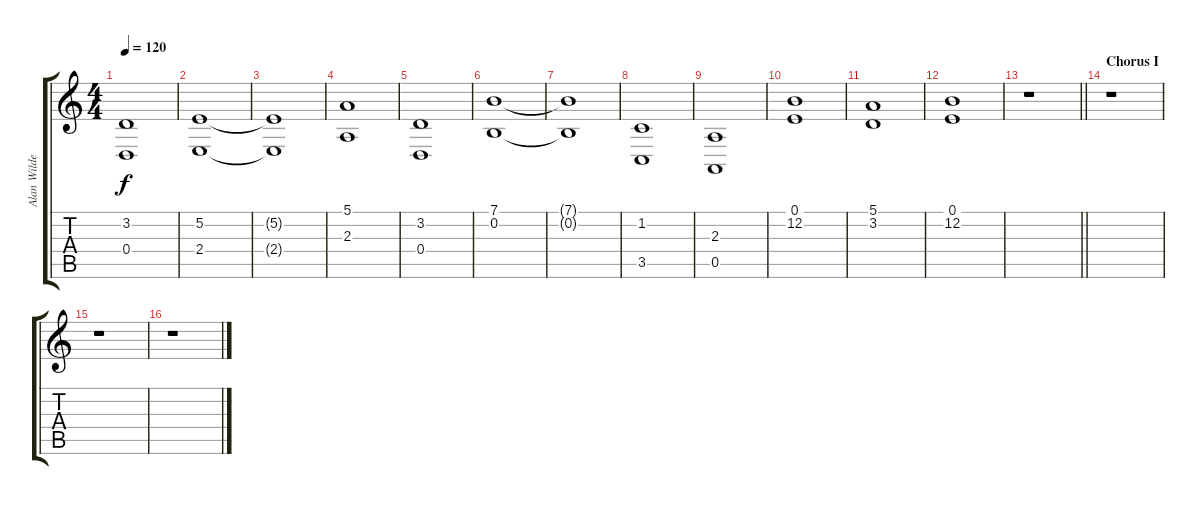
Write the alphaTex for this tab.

\track ("Alan Wilder - Strings" "Alan Wilde") {instrument synthstrings1}
\staff {score tabs}
\tuning (E4 B3 G3 D3 A2 E2) {hide}
\ts (4 4)
\tempo 120
\clef g2
\ks c
(3.2 0.4).1{dy f} |
(5.2 2.4).1 |
(5.2{t} 2.4{t}).1 |
(5.1 2.3).1 |
(3.2 0.4).1 |
(7.1 0.2).1 |
(7.1{t} 0.2{t}).1 |
(1.2 3.5).1 |
(2.3 0.5).1 |
(0.1 12.2).1 |
(5.1 3.2).1 |
(0.1 12.2).1 |
\barLineRight lightlight
r.1 |
\section ("" "Chorus I")
r.1 |
r.1 |
r.1
